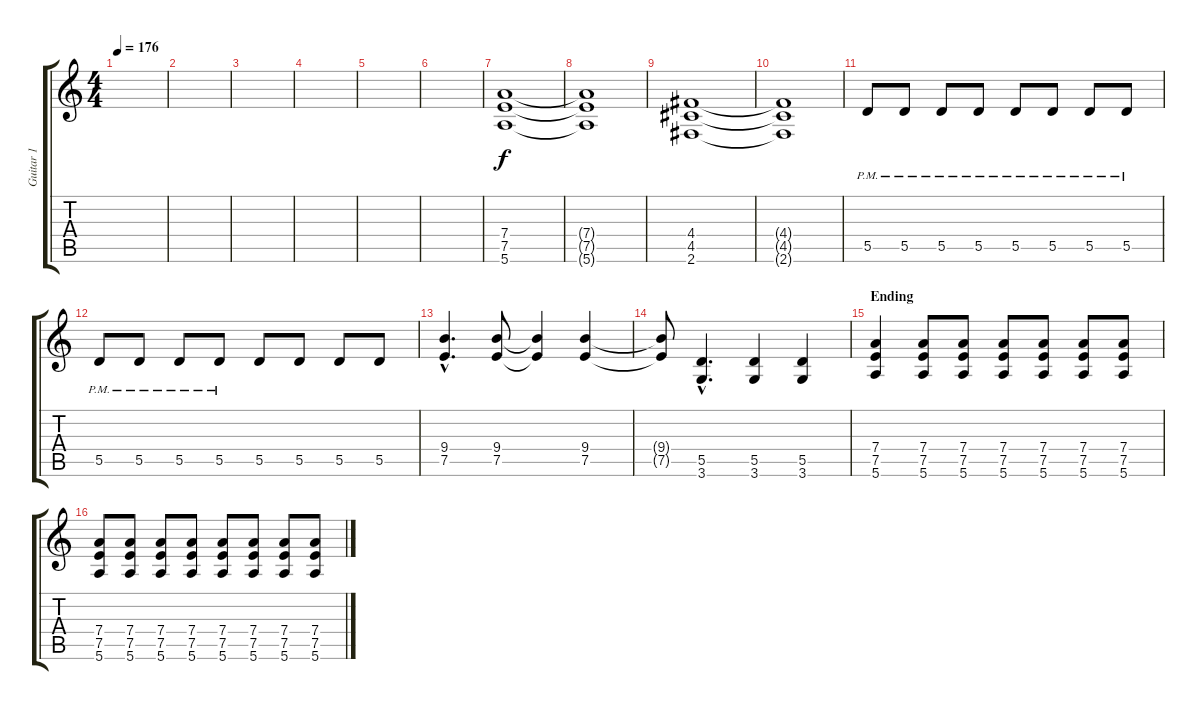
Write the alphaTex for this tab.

\track ("Guitar 1" "Guitar 1") {instrument distortionguitar}
\staff {score tabs}
\tuning (E4 B3 G3 D3 A2 E2) {hide}
\ts (4 4)
\tempo 176
\clef g2
\ks c
|
|
|
|
|
|
(7.4 7.5 5.6).1 |
(7.4{t} 7.5{t} 5.6{t}).1 |
(4.4 4.5 2.6).1 |
(4.4{t} 4.5{t} 2.6{t}).1 |
5.5{pm}.8 5.5{pm}.8 5.5{pm}.8 5.5{pm}.8 5.5{pm}.8 5.5{pm}.8 5.5{pm}.8 5.5{pm}.8 |
5.5{pm}.8 5.5{pm}.8 5.5{pm}.8 5.5{pm}.8 5.5.8 5.5.8 5.5.8 5.5.8 |
(9.4{hac} 7.5{hac}).4{d} (9.4 7.5).8 (9.4{t} 7.5{t}).4 (9.4 7.5).4 |
(9.4{t} 7.5{t}).8 (5.5{hac} 3.6{hac}).4{d} (5.5 3.6).4 (5.5 3.6).4 |
\section ("" "Ending")
(7.4 7.5 5.6).4 (7.4 7.5 5.6).8 (7.4 7.5 5.6).8 (7.4 7.5 5.6).8 (7.4 7.5 5.6).8 (7.4 7.5 5.6).8 (7.4 7.5 5.6).8 |
(7.4 7.5 5.6).8 (7.4 7.5 5.6).8 (7.4 7.5 5.6).8 (7.4 7.5 5.6).8 (7.4 7.5 5.6).8 (7.4 7.5 5.6).8 (7.4 7.5 5.6).8 (7.4 7.5 5.6).8
